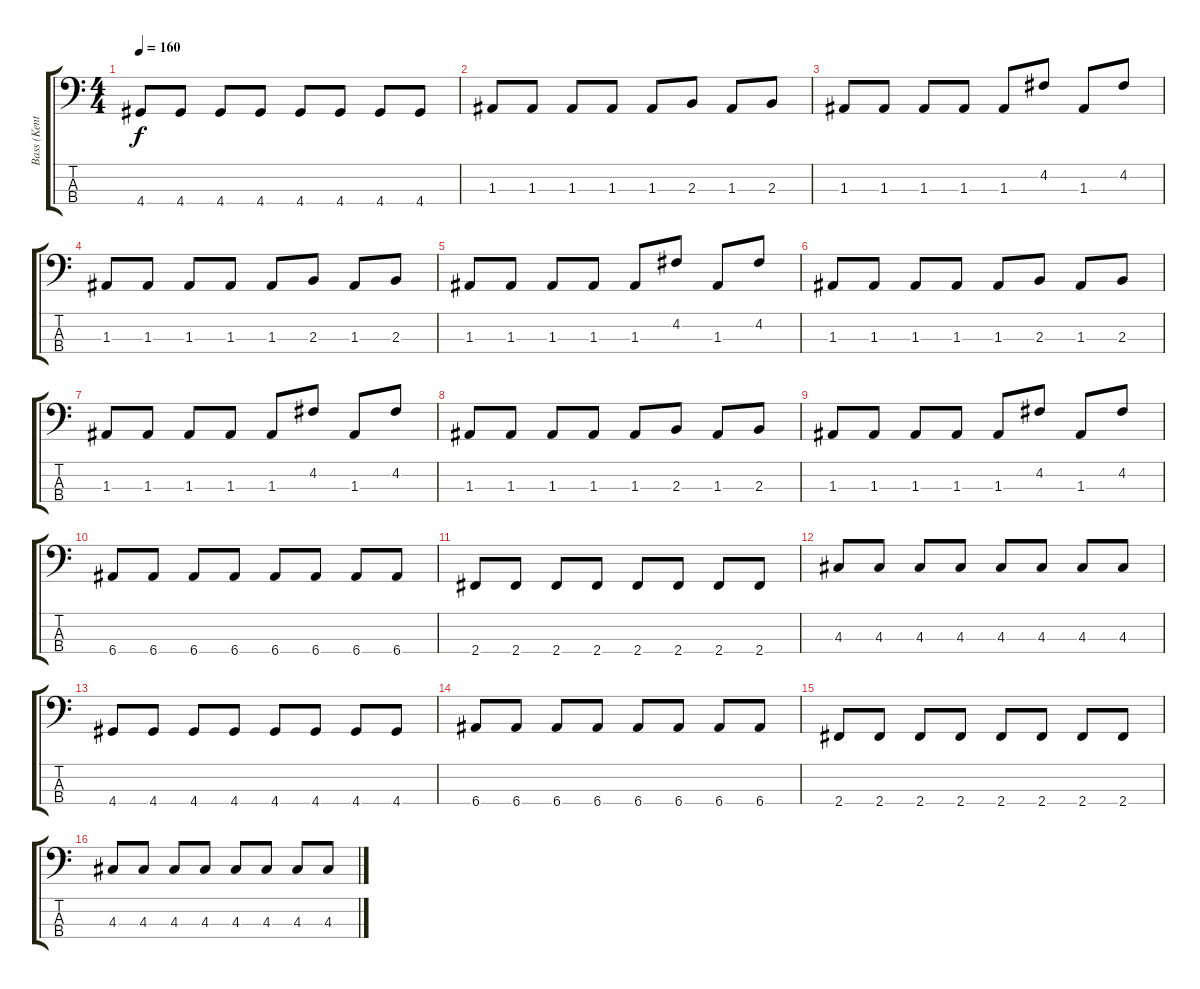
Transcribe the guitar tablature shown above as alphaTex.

\track ("Bass (Kent)" "Bass (Kent") {instrument electricbassfinger}
\staff {score tabs}
\tuning (G2 D2 A1 E1) {hide}
\ts (4 4)
\tempo 160
\clef f4
\ks c
4.4.8{dy f} 4.4.8 4.4.8 4.4.8 4.4.8 4.4.8 4.4.8 4.4.8 |
1.3.8 1.3.8 1.3.8 1.3.8 1.3.8 2.3.8 1.3.8 2.3.8 |
1.3.8 1.3.8 1.3.8 1.3.8 1.3.8 4.2.8 1.3.8 4.2.8 |
1.3.8 1.3.8 1.3.8 1.3.8 1.3.8 2.3.8 1.3.8 2.3.8 |
1.3.8 1.3.8 1.3.8 1.3.8 1.3.8 4.2.8 1.3.8 4.2.8 |
1.3.8 1.3.8 1.3.8 1.3.8 1.3.8 2.3.8 1.3.8 2.3.8 |
1.3.8 1.3.8 1.3.8 1.3.8 1.3.8 4.2.8 1.3.8 4.2.8 |
1.3.8 1.3.8 1.3.8 1.3.8 1.3.8 2.3.8 1.3.8 2.3.8 |
1.3.8 1.3.8 1.3.8 1.3.8 1.3.8 4.2.8 1.3.8 4.2.8 |
6.4.8 6.4.8 6.4.8 6.4.8 6.4.8 6.4.8 6.4.8 6.4.8 |
2.4.8 2.4.8 2.4.8 2.4.8 2.4.8 2.4.8 2.4.8 2.4.8 |
4.3.8 4.3.8 4.3.8 4.3.8 4.3.8 4.3.8 4.3.8 4.3.8 |
4.4.8 4.4.8 4.4.8 4.4.8 4.4.8 4.4.8 4.4.8 4.4.8 |
6.4.8 6.4.8 6.4.8 6.4.8 6.4.8 6.4.8 6.4.8 6.4.8 |
2.4.8 2.4.8 2.4.8 2.4.8 2.4.8 2.4.8 2.4.8 2.4.8 |
4.3.8 4.3.8 4.3.8 4.3.8 4.3.8 4.3.8 4.3.8 4.3.8
